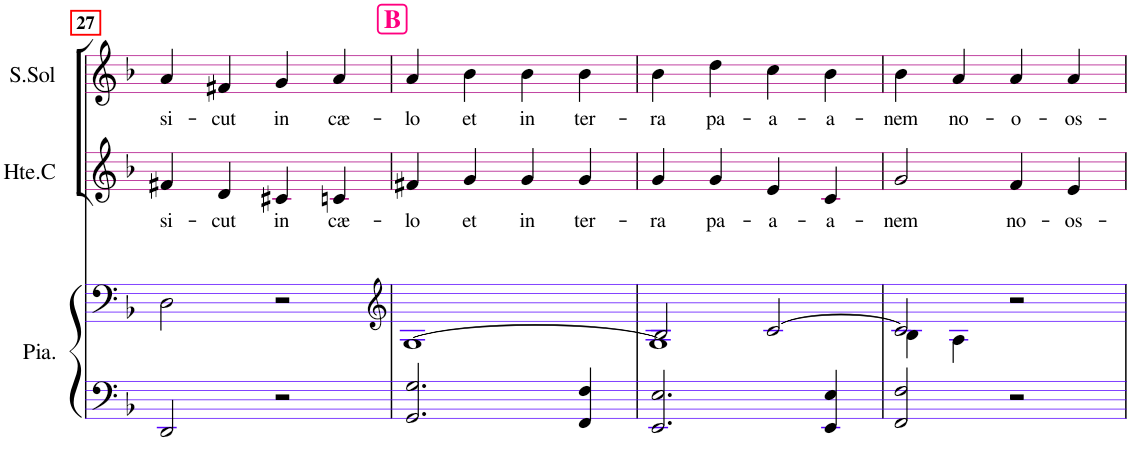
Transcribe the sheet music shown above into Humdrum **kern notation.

**kern	**kern	**kern	**text	**kern	**text
*part3	*part3	*part2	*part2	*part1	*part1
*staff4	*staff3	*staff2	*staff2	*staff1	*staff1
*I"Piano	*	*I"Hte-Contre	*	*I"Soprane Sol.	*
*I'Pia.	*	*I'Hte.C	*	*I'S.Sol	*
!!LO:PB:g=z
*clefF4	*clefF4	*clefG2	*	*clefG2	*
*k[b-]	*k[b-]	*k[b-]	*	*k[b-]	*
*M4/4	*M4/4	*M4/4	*	*M4/4	*
=27	=27	=27	=27	=27	=27
!	!	!	!LO:LY:b	!	!LO:LY:b
2DD/	2D\	4f#X/	si-	4a/	si-
!	!	!	!LO:LY:b	!	!LO:LY:b
.	.	4d/	-cut	4f#X/	-cut
!	!	!	!LO:LY:b	!	!LO:LY:b
2r	2r	4c#X/	in	4g/	in
!	!	!	!LO:LY:b	!	!LO:LY:b
.	.	4cn/	cæ-	4a/	cæ-
!!LO:REH:place=s1:a:B:cj:color=#FF007F:fs=14:t=B
=28	=28	=28	=28	=28	=28
*	*clefG2	*	*	*	*
!	!	!	!LO:LY:b	!	!LO:LY:b
2.GG/ 2.G/	[1G	4f#X/	-lo	4a/	-lo
!	!	!	!LO:LY:b	!	!LO:LY:b
.	.	4g/	et	4b-\	et
!	!	!	!LO:LY:b	!	!LO:LY:b
.	.	4g/	in	4b-\	in
!	!	!	!LO:LY:b	!	!LO:LY:b
4FF/ 4F/	.	4g/	ter-	4b-\	ter-
=29	=29	=29	=29	=29	=29
*	*^	*	*	*	*
!	!	!	!	!LO:LY:b	!	!LO:LY:b
2.EE/ 2.E/	1G]	2B-/	4g/	-ra	4b-\	-ra
!	!	!	!	!LO:LY:b	!	!LO:LY:b
.	.	.	4g/	pa-	4dd\	pa-
!	!	!	!	!LO:LY:b	!	!LO:LY:b
.	.	[2c/	4e/	-a-	4cc\	-a-
!	!	!	!	!LO:LY:b	!	!LO:LY:b
4EE/ 4E/	.	.	4c/	-a-	4b-\	-a-
=30	=30	=30	=30	=30	=30	=30
!	!	!	!	!LO:LY:b	!	!LO:LY:b
2FF/ 2F/	4B-\	2c/]	2g/	-nem	4b-\	-nem
!	!	!	!	!	!	!LO:LY:b
.	4A\	.	.	.	4a/	no-
!	!	!	!	!LO:LY:b	!	!LO:LY:b
2r	2r	2ryy	4f/	no-	4a/	-o-
!	!	!	!	!LO:LY:b	!	!LO:LY:b
.	.	.	4e/	-os-	4a/	-os-
*	*v	*v	*	*	*	*
=	=	=	=	=	=
*-	*-	*-	*-	*-	*-
